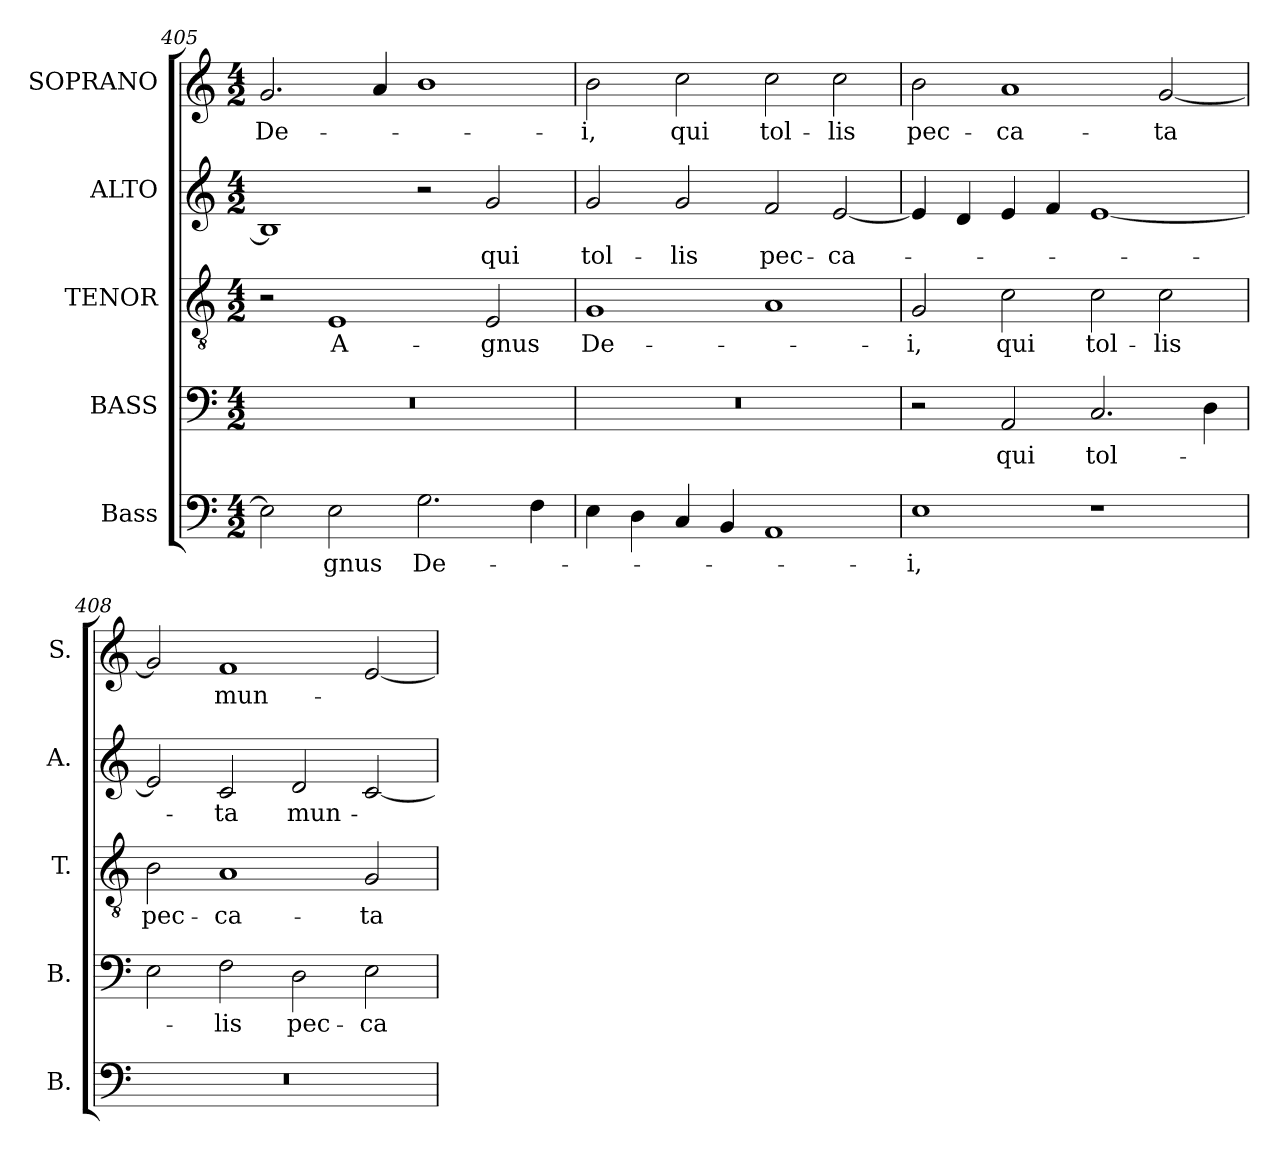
**kern	**text	**kern	**text	**kern	**text	**kern	**text	**kern	**text
*part5	*part5	*part4	*part4	*part3	*part3	*part2	*part2	*part1	*part1
*staff5	*staff5	*staff4	*staff4	*staff3	*staff3	*staff2	*staff2	*staff1	*staff1
*I"Bass	*	*I"BASS	*	*I"TENOR	*	*I"ALTO	*	*I"SOPRANO	*
*I'B.	*	*I'B.	*	*I'T.	*	*I'A.	*	*I'S.	*
*clefF4	*	*clefF4	*	*clefGv2	*	*clefG2	*	*clefG2	*
*	*	*	*	*ITrd7c12	*	*	*	*	*
*k[]	*	*k[]	*	*k[]	*	*k[]	*	*k[]	*
*C:	*	*C:	*	*C:	*	*C:	*	*C:	*
*M4/2	*	*M4/2	*	*M4/2	*	*M4/2	*	*M4/2	*
=405	=405	=405	=405	=405	=405	=405	=405	=405	=405
!	!	!LO:N:vis=1	!	!	!	!	!	!	!
!	!	!	!	!	!	!	!	!	!LO:LY:b:color=#000000
2Ei\]	.	0r	.	2r	.	1Bi]	.	2.gi/	De-
!	!LO:LY:b:color=#000000	!	!	!	!	!	!	!	!
!	!	!	!	!	!LO:LY:b:color=#000000	!	!	!	!
2Ei\	-gnus	.	.	1EEi	A-	.	.	.	.
.	.	.	.	.	.	.	.	4ai/	.
!	!LO:LY:b:color=#000000	!	!	!	!	!	!	!	!
2.Gi\	De-	.	.	.	.	2r	.	1bi	.
!	!	!	!	!	!LO:LY:b:color=#000000	!	!	!	!
!	!	!	!	!	!	!	!LO:LY:b:color=#000000	!	!
.	.	.	.	2EEi/	-gnus	2gi/	qui	.	.
4Fi\	.	.	.	.	.	.	.	.	.
!!LO:LB:g=z
=406	=406	=406	=406	=406	=406	=406	=406	=406	=406
!	!	!LO:N:vis=1	!	!	!	!	!	!	!
!	!	!	!	!	!LO:LY:b:color=#000000	!	!	!	!
!	!	!	!	!	!	!	!LO:LY:b:color=#000000	!	!
!	!	!	!	!	!	!	!	!	!LO:LY:b:color=#000000
4Ei\	.	0r	.	1GGi	De-	2gi/	tol-	2bi\	-i,
4Di\	.	.	.	.	.	.	.	.	.
!	!	!	!	!	!	!	!LO:LY:b:color=#000000	!	!
!	!	!	!	!	!	!	!	!	!LO:LY:b:color=#000000
4Ci/	.	.	.	.	.	2gi/	-lis	2cci\	qui
4BBi/	.	.	.	.	.	.	.	.	.
!	!	!	!	!	!	!	!LO:LY:b:color=#000000	!	!
!	!	!	!	!	!	!	!	!	!LO:LY:b:color=#000000
1AAi	.	.	.	1AAi	.	2fi/	pec-	2cci\	tol-
!	!	!	!	!	!	!	!LO:LY:b:color=#000000	!	!
!	!	!	!	!	!	!	!	!	!LO:LY:b:color=#000000
.	.	.	.	.	.	[2ei/	-ca-	2cci\	-lis
=407	=407	=407	=407	=407	=407	=407	=407	=407	=407
!	!LO:LY:b:color=#000000	!	!	!	!	!	!	!	!
!	!	!	!	!	!LO:LY:b:color=#000000	!	!	!	!
!	!	!	!	!	!	!	!	!	!LO:LY:b:color=#000000
1Ei	-i,	2r	.	2GGi/	-i,	4ei/]	.	2bi\	pec-
.	.	.	.	.	.	4di/	.	.	.
!	!	!	!LO:LY:b:color=#000000	!	!	!	!	!	!
!	!	!	!	!	!LO:LY:b:color=#000000	!	!	!	!
!	!	!	!	!	!	!	!	!	!LO:LY:b:color=#000000
.	.	2AAi/	qui	2Ci\	qui	4ei/	.	1ai	-ca-
.	.	.	.	.	.	4fi/	.	.	.
!	!	!	!LO:LY:b:color=#000000	!	!	!	!	!	!
!	!	!	!	!	!LO:LY:b:color=#000000	!	!	!	!
1r	.	2.Ci/	tol-	2Ci\	tol-	[1ei	.	.	.
!	!	!	!	!	!LO:LY:b:color=#000000	!	!	!	!
!	!	!	!	!	!	!	!	!	!LO:LY:b:color=#000000
.	.	.	.	2Ci\	-lis	.	.	[2gi/	-ta
.	.	4Di\	.	.	.	.	.	.	.
=408	=408	=408	=408	=408	=408	=408	=408	=408	=408
!LO:N:vis=1	!	!	!	!	!	!	!	!	!
!	!	!	!	!	!LO:LY:b:color=#000000	!	!	!	!
0r	.	2Ei\	.	2BBi\	pec-	2ei/]	.	2gi/]	.
!	!	!	!LO:LY:b:color=#000000	!	!	!	!	!	!
!	!	!	!	!	!LO:LY:b:color=#000000	!	!	!	!
!	!	!	!	!	!	!	!LO:LY:b:color=#000000	!	!
!	!	!	!	!	!	!	!	!	!LO:LY:b:color=#000000
.	.	2Fi\	-lis	1AAi	-ca-	2ci/	-ta	1fi	mun-
!	!	!	!LO:LY:b:color=#000000	!	!	!	!	!	!
!	!	!	!	!	!	!	!LO:LY:b:color=#000000	!	!
.	.	2Di\	pec-	.	.	2di/	mun-	.	.
!	!	!	!LO:LY:b:color=#000000	!	!	!	!	!	!
!	!	!	!	!	!LO:LY:b:color=#000000	!	!	!	!
.	.	2Ei\	-ca-	2GGi/	-ta	[2ci/	.	[2ei/	.
=	=	=	=	=	=	=	=	=	=
*-	*-	*-	*-	*-	*-	*-	*-	*-	*-
